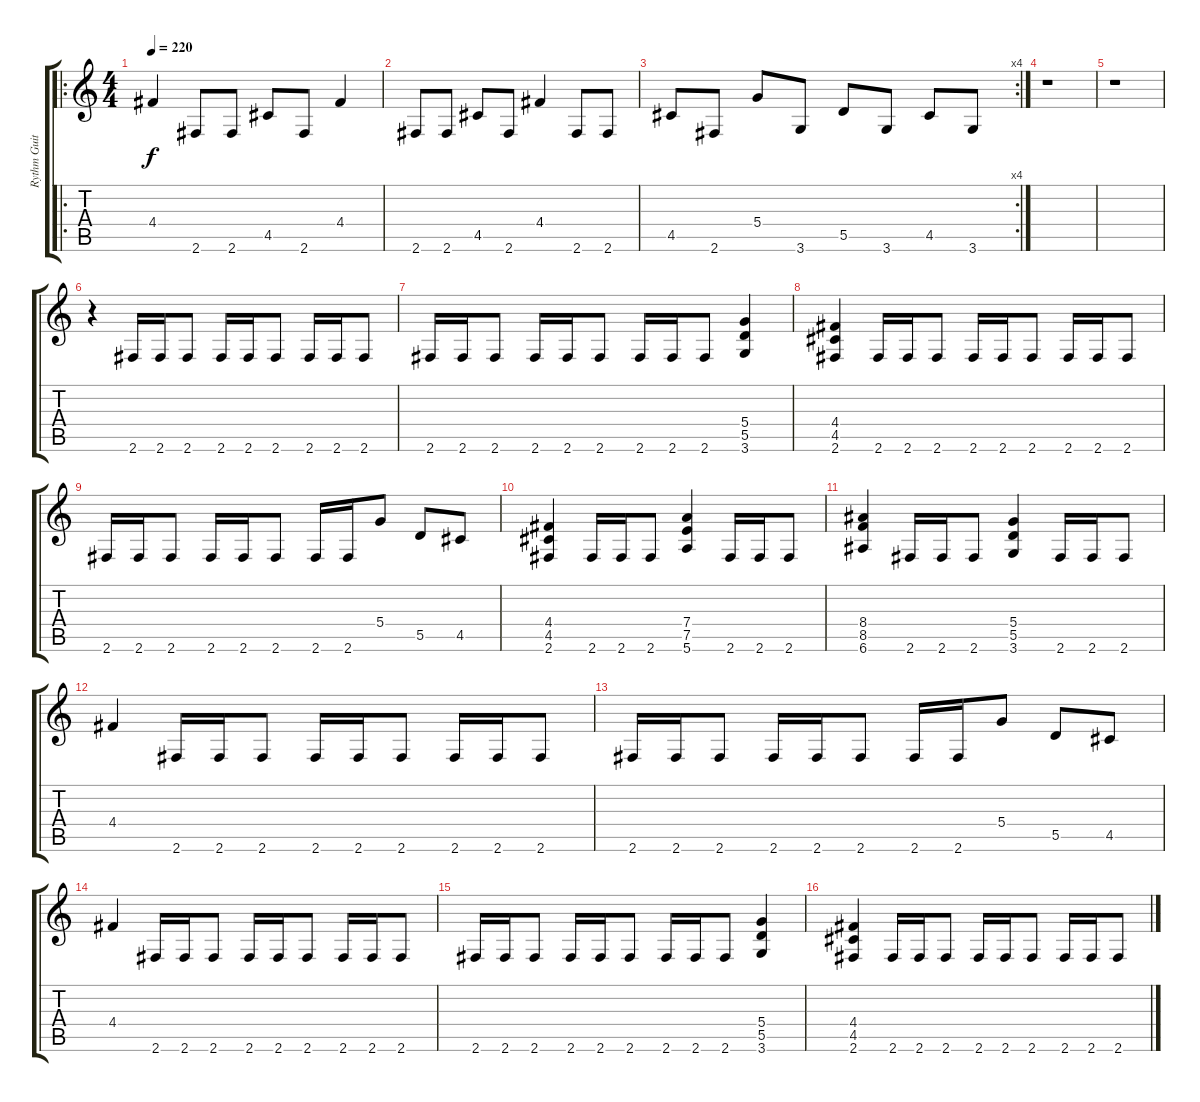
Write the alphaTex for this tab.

\track ("Rythm Guitar - > Silenoz" "Rythm Guit") {instrument distortionguitar}
\staff {score tabs}
\tuning (E4 B3 G3 D3 A2 E2) {hide}
\ro
\ts (4 4)
\tempo 220
\clef g2
\ks c
4.4.4{dy f} 2.6.8 2.6.8 4.5.8 2.6.8 4.4.4 |
2.6.8 2.6.8 4.5.8 2.6.8 4.4.4 2.6.8 2.6.8 |
\rc 4
4.5.8 2.6.8 5.4.8 3.6.8 5.5.8 3.6.8 4.5.8 3.6.8 |
r.1 |
r.1 |
r.4 2.6.16 2.6.16 2.6.8 2.6.16 2.6.16 2.6.8 2.6.16 2.6.16 2.6.8 |
2.6.16 2.6.16 2.6.8 2.6.16 2.6.16 2.6.8 2.6.16 2.6.16 2.6.8 (5.4 5.5 3.6).4 |
(4.4 4.5 2.6).4 2.6.16 2.6.16 2.6.8 2.6.16 2.6.16 2.6.8 2.6.16 2.6.16 2.6.8 |
2.6.16 2.6.16 2.6.8 2.6.16 2.6.16 2.6.8 2.6.16 2.6.16 5.4.8 5.5.8 4.5.8 |
(4.4 4.5 2.6).4 2.6.16 2.6.16 2.6.8 (7.4 7.5 5.6).4 2.6.16 2.6.16 2.6.8 |
(8.4 8.5 6.6).4 2.6.16 2.6.16 2.6.8 (5.4 5.5 3.6).4 2.6.16 2.6.16 2.6.8 |
4.4.4 2.6.16 2.6.16 2.6.8 2.6.16 2.6.16 2.6.8 2.6.16 2.6.16 2.6.8 |
2.6.16 2.6.16 2.6.8 2.6.16 2.6.16 2.6.8 2.6.16 2.6.16 5.4.8 5.5.8 4.5.8 |
4.4.4 2.6.16 2.6.16 2.6.8 2.6.16 2.6.16 2.6.8 2.6.16 2.6.16 2.6.8 |
2.6.16 2.6.16 2.6.8 2.6.16 2.6.16 2.6.8 2.6.16 2.6.16 2.6.8 (5.4 5.5 3.6).4 |
(4.4 4.5 2.6).4 2.6.16 2.6.16 2.6.8 2.6.16 2.6.16 2.6.8 2.6.16 2.6.16 2.6.8
